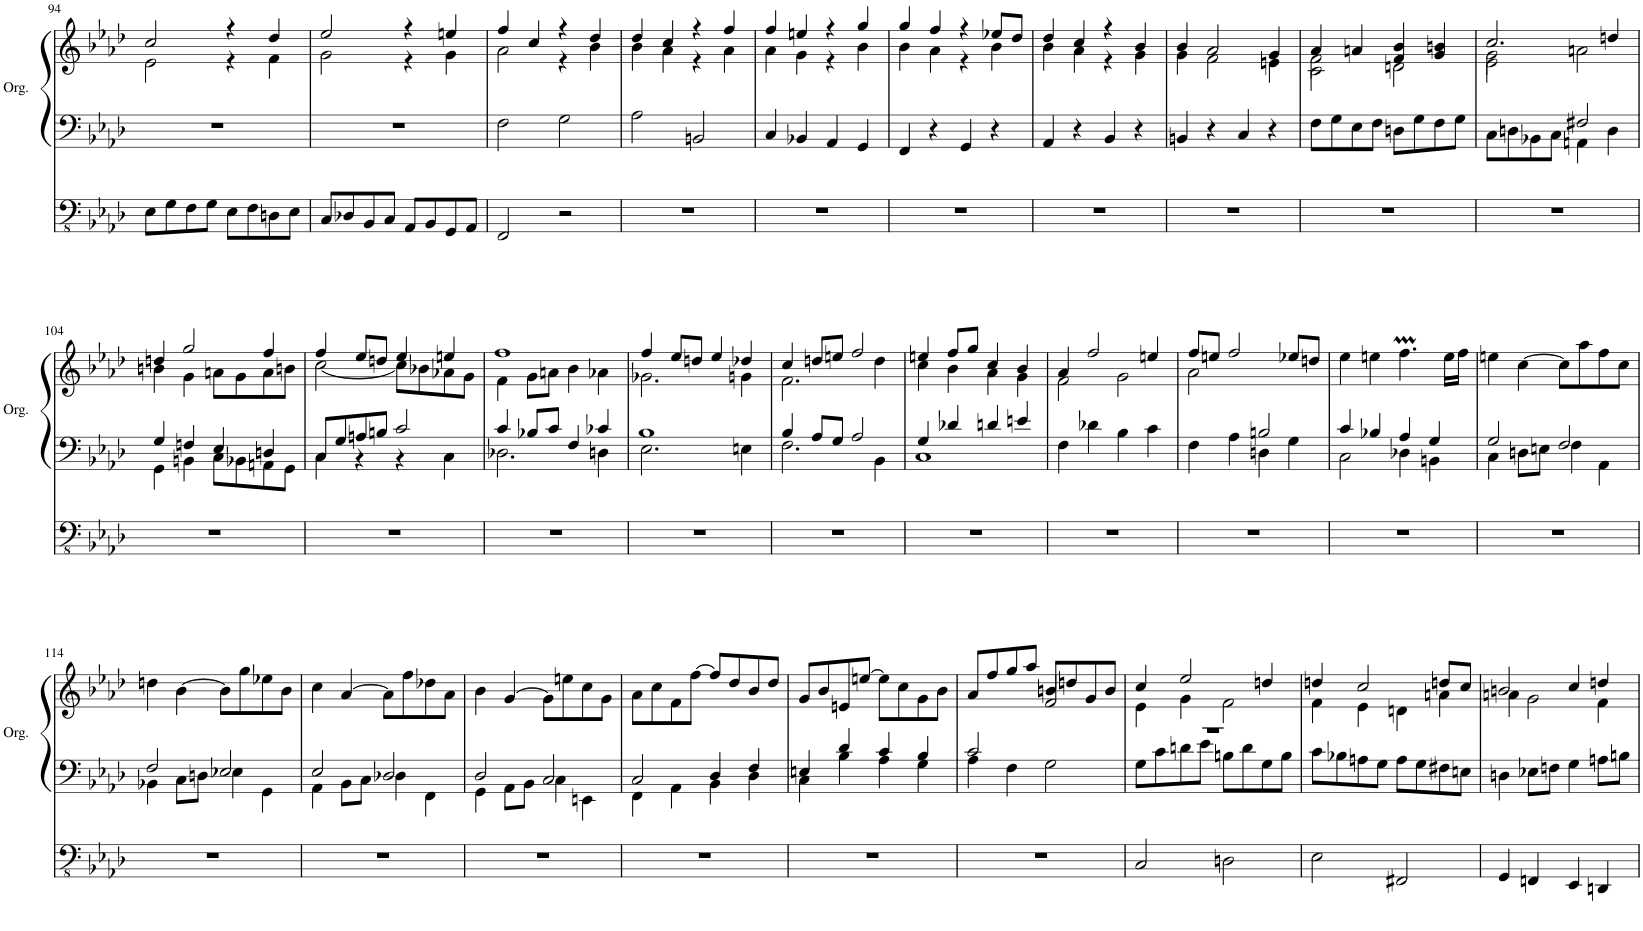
**kern	**kern	**kern
*part2	*part1	*part1
*staff3	*staff2	*staff1
*I"Pedal	*I"Manual	*
!!LO:PB:g=z
*clefFv4	*clefF4	*clefG2
*k[b-e-a-d-]	*k[b-e-a-d-]	*k[b-e-a-d-]
*M4/4	*M4/4	*M4/4
=94	=94	=94
*	*	*^
8EE-\L	1r	2cc/	2e-\
8GG\	.	.	.
8FF\	.	.	.
8GG\J	.	.	.
8EE-\L	.	4r	4r
8FF\	.	.	.
8DDn\	.	4dd-/	4f\
8EE-\J	.	.	.
=95	=95	=95	=95
8CC/L	1r	2ee-/	2g\
8DD-X/	.	.	.
8BBB-/	.	.	.
8CC/J	.	.	.
8AAA-/L	.	4r	4r
8BBB-/	.	.	.
8GGG/	.	4een/	4g\
8AAA-/J	.	.	.
=96	=96	=96	=96
2FFF/	2F\	4ff/	2a-\
.	.	4cc/	.
2r	2G\	4r	4r
.	.	4dd-/	4b-\
=97	=97	=97	=97
1r	2A-\	4dd-/	4b-\
.	.	4cc/	4a-\
.	2BBn/	4r	4r
.	.	4ff/	4a-\
=98	=98	=98	=98
1r	4C/	4ff/	4a-\
.	4BB-X/	4een/	4g\
.	4AA-/	4r	4r
.	4GG/	4gg/	4b-\
=99	=99	=99	=99
1r	4FF/	4gg/	4b-\
.	4r	4ff/	4a-\
.	4GG/	4r	4r
.	4r	8ee-X/L	4b-\
.	.	8dd-/J	.
=100	=100	=100	=100
1r	4AA-/	4dd-/	4b-\
.	4r	4cc/	4a-\
.	4BB-/	4r	4r
.	4r	4b-/	4g\
=101	=101	=101	=101
1r	4BBn/	4b-/	4g\
.	4r	2a-/	2f\
.	4C/	.	.
.	4r	4g/	4en\
=102	=102	=102	=102
*	*	*	*^
1r	8F\L	4a-/	2f\	2c\
.	8G\	.	.	.
.	8E-\	4an/	.	.
.	8F\J	.	.	.
.	8Dn\L	4b-/	4f/	2dn\
.	8G\	.	.	.
.	8F\	4bn/	4g/	.
.	8G\J	.	.	.
=103	=103	=103	=103	=103
*	*^	*	*	*
1r	2ryy	8C\L	2.cc/	2g\	2e-\
.	.	8Dn\	.	.	.
.	.	8BB-X\	.	.	.
.	.	8C\J	.	.	.
.	2F#X/	4AAn\	.	2an\	2ryy
.	.	4D\	4ddn/	.	.
*	*	*	*	*v	*v
!!LO:LB:g=z
=104	=104	=104	=104	=104
1r	4G/	4GG\	4ddn/	4bn\
.	4Fn/	4BBn\	2gg/	4g\
.	4E-/	8C\L	.	8an\L
.	.	8BB-X\	.	8g\
.	4Dn/	8AAn\	4ff/	8a\
.	.	8GG\J	.	8bn\J
=105	=105	=105	=105	=105
1r	8C/L	4C\	4ff/	[2cc\
.	8G/	.	.	.
.	8An/	4r	8ee-/L	.
.	8Bn/J	.	8ddn/J	.
.	2c/	4r	4ee-/	8cc\L]
.	.	.	.	8b-X\
.	.	4C\	4een/	8a-X\
.	.	.	.	8g\J
=106	=106	=106	=106	=106
1r	4c/	2.D-X\	1ff	4f\
.	8B-X/L	.	.	8g\L
.	8c/J	.	.	8an\J
.	4F/	.	.	4b-\
.	4c-X/	4Dn\	.	4a-X\
=107	=107	=107	=107	=107
1r	1B-	2.E-\	4ff/	2.g-X\
.	.	.	8ee-/L	.
.	.	.	8ddn/J	.
.	.	.	4ee-/	.
.	.	4En\	4dd-X/	4gn\
=108	=108	=108	=108	=108
1r	4B-/	2.F\	4cc/	2.f\
.	8A-/L	.	8ddn/L	.
.	8G/J	.	8een/J	.
.	2A-/	.	2ff/	.
.	.	4BB-\	.	4dd\
=109	=109	=109	=109	=109
1r	4G/	1C	4een/	4cc\
.	4d-X/	.	8ff/L	4b-\
.	.	.	8gg/J	.
.	4dn/	.	4cc/	4a-\
.	4en/	.	4b-/	4g\
*	*v	*v	*	*
=110	=110	=110	=110
1r	4F\	4a-/	2f\
.	4d-X\	2ff/	.
.	4B-\	.	2g\
.	4c\	4een/	.
=111	=111	=111	=111
*	*^	*	*
1r	2ryy	4F\	8ff/L	2a-\
.	.	.	8een/J	.
.	.	4A-\	2ff/	.
.	2Bn/	4Dn\	.	2ryy
.	.	4G\	8ee-X/L	.
.	.	.	8ddn/J	.
*	*	*	*v	*v
=112	=112	=112	=112
1r	4c/	2C\	4ee-\
.	4B-X/	.	4een\
.	4A-/	4D-X\	4.ffM\
.	4G/	4BBn\	.
.	.	.	16ee\LL
.	.	.	16ff\JJ
=113	=113	=113	=113
1r	2G/	4C\	4een\
.	.	8Dn\L	[4cc\
.	.	8En\J	.
.	2F/	4F\	8cc\L]
.	.	.	8aa-\
.	.	4AA-\	8ff\
.	.	.	8cc\J
!!LO:LB:g=z
=114	=114	=114	=114
1r	2F/	4BB-X\	4ddn\
.	.	8C\L	[4b-\
.	.	8Dn\J	.
.	2E-/	4E-X\	8b-\L]
.	.	.	8gg\
.	.	4GG\	8ee-X\
.	.	.	8b-\J
=115	=115	=115	=115
1r	2E-/	4AA-\	4cc\
.	.	8BB-\L	[4a-/
.	.	8C\J	.
.	2D-X/	4D-\	8a-\L]
.	.	.	8ff\
.	.	4FF\	8dd-X\
.	.	.	8a-\J
=116	=116	=116	=116
1r	2D-/	4GG\	4b-\
.	.	8AA-\L	[4g/
.	.	8BB-\J	.
.	2C/	4C\	8g\L]
.	.	.	8een\
.	.	4EEn\	8cc\
.	.	.	8g\J
=117	=117	=117	=117
1r	2C/	4FF\	8a-\L
.	.	.	8cc\
.	.	4AA-\	8f\
.	.	.	[8ff\J
.	4D-/	4BB-\	8ff/L]
.	.	.	8dd-/
.	4F/	4D-\	8b-/
.	.	.	8dd-/J
=118	=118	=118	=118
1r	4En/	4C\	8g/L
.	.	.	8b-/
.	4d-/	4B-\	8en/
.	.	.	[8een/J
.	4c/	4A-\	8ee\L]
.	.	.	8cc\
.	4B-/	4G\	8g\
.	.	.	8b-\J
=119	=119	=119	=119
*	*	*	*^
1r	2c/	4A-\	8a-/L	2ryy
.	.	.	8ff/	.
.	.	4F\	8gg/	.
.	.	.	8aa-/J	.
.	2ryy	2G\	8bn/L	2f/
.	.	.	8ddn/	.
.	.	.	8g/	.
.	.	.	8b/J	.
=120	=120	=120	=120	=120
2CC/	1r	8G\L	4cc/	4e-\
.	.	8c\	.	.
.	.	8dn\	2ee-/	4g\
.	.	8e-\J	.	.
2DDn\	.	8Bn\L	.	2f\
.	.	8d\	.	.
.	.	8G\	4ddn/	.
.	.	8B\J	.	.
*	*v	*v	*	*
=121	=121	=121	=121
2EE-\	8c\L	4ddn/	4f\
.	8B-X\	.	.
.	8An\	2cc/	4e-\
.	8G\J	.	.
2FFF#X/	8A\L	.	4dn\
.	8G\	.	.
.	8F#X\	8ddn/L	4an\
.	8En\J	8cc/J	.
=122	=122	=122	=122
4GGG/	4Dn\	2bn/	4an\
4FFFn/	8E-X\L	.	2g\
.	8Fn\J	.	.
4EEE-/	4G\	4cc/	.
4DDDn/	8An\L	4ddn/	4f\
.	8Bn\J	.	.
*	*	*v	*v
=	=	=
*-	*-	*-
